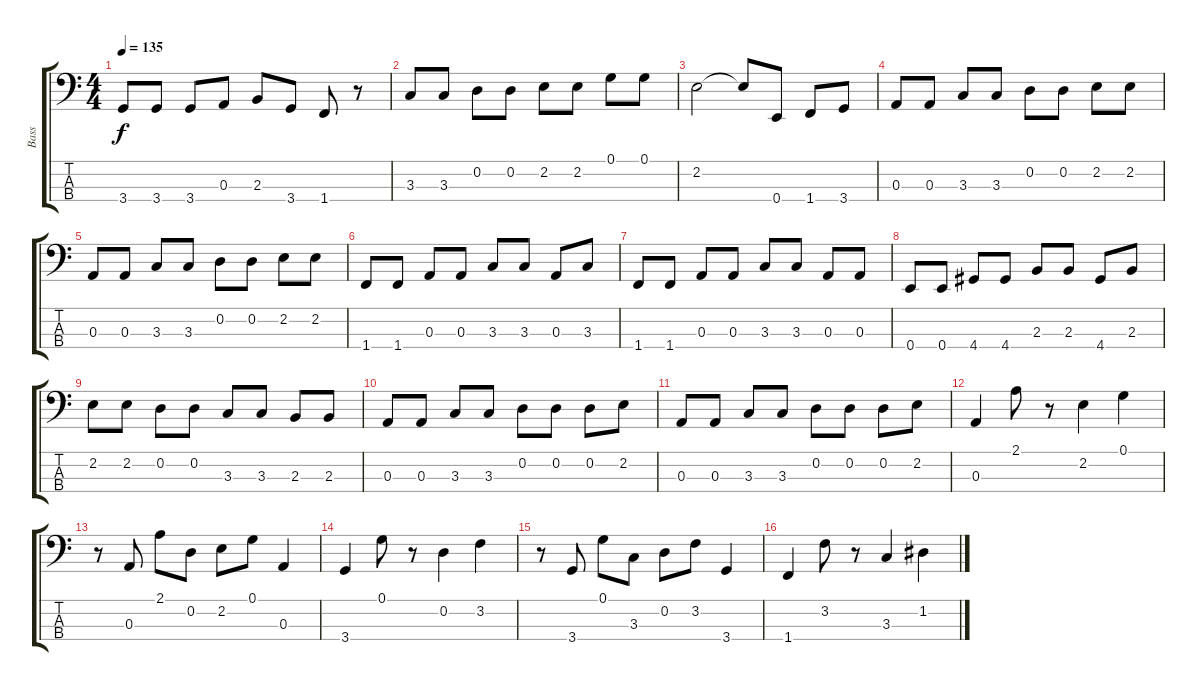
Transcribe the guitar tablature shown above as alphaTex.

\track ("Bass" "Bass") {instrument electricbasspick}
\staff {score tabs}
\tuning (G2 D2 A1 E1) {hide}
\ts (4 4)
\tempo 135
\clef f4
\ks c
3.4.8{dy f} 3.4.8 3.4.8 0.3.8 2.3.8 3.4.8 1.4.8 r.8 |
3.3.8 3.3.8 0.2.8 0.2.8 2.2.8 2.2.8 0.1.8 0.1.8 |
2.2.2 2.2{t}.8 0.4.8 1.4.8 3.4.8 |
0.3.8 0.3.8 3.3.8 3.3.8 0.2.8 0.2.8 2.2.8 2.2.8 |
0.3.8 0.3.8 3.3.8 3.3.8 0.2.8 0.2.8 2.2.8 2.2.8 |
1.4.8 1.4.8 0.3.8 0.3.8 3.3.8 3.3.8 0.3.8 3.3.8 |
1.4.8 1.4.8 0.3.8 0.3.8 3.3.8 3.3.8 0.3.8 0.3.8 |
0.4.8 0.4.8 4.4.8 4.4.8 2.3.8 2.3.8 4.4.8 2.3.8 |
2.2.8 2.2.8 0.2.8 0.2.8 3.3.8 3.3.8 2.3.8 2.3.8 |
0.3.8 0.3.8 3.3.8 3.3.8 0.2.8 0.2.8 0.2.8 2.2.8 |
0.3.8 0.3.8 3.3.8 3.3.8 0.2.8 0.2.8 0.2.8 2.2.8 |
0.3.4 2.1.8 r.8 2.2.4 0.1.4 |
r.8 0.3.8 2.1.8 0.2.8 2.2.8 0.1.8 0.3.4 |
3.4.4 0.1.8 r.8 0.2.4 3.2.4 |
r.8 3.4.8 0.1.8 3.3.8 0.2.8 3.2.8 3.4.4 |
1.4.4 3.2.8 r.8 3.3.4 1.2.4
